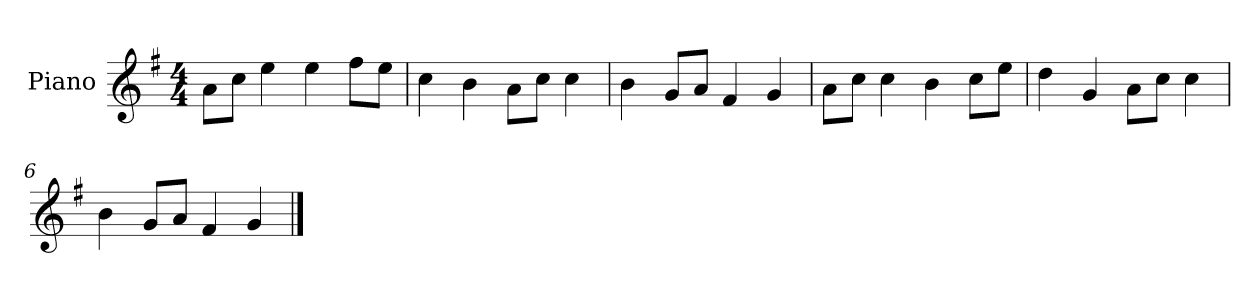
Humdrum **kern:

**kern
*part1
*staff1
*I"Piano
*I'P-no
*clefG2
*k[f#]
*M4/4
*MM90
=1
8a\L
8cc\J
4ee\
4ee\
8ff#\L
8ee\J
=2
4cc\
4b\
8a\L
8cc\J
4cc\
=3
4b\
8g/L
8a/J
4f#/
4g/
=4
8a\L
8cc\J
4cc\
4b\
8cc\L
8ee\J
=5
4dd\
4g/
8a\L
8cc\J
4cc\
=6
4b\
8g/L
8a/J
4f#/
4g/
==
*-
